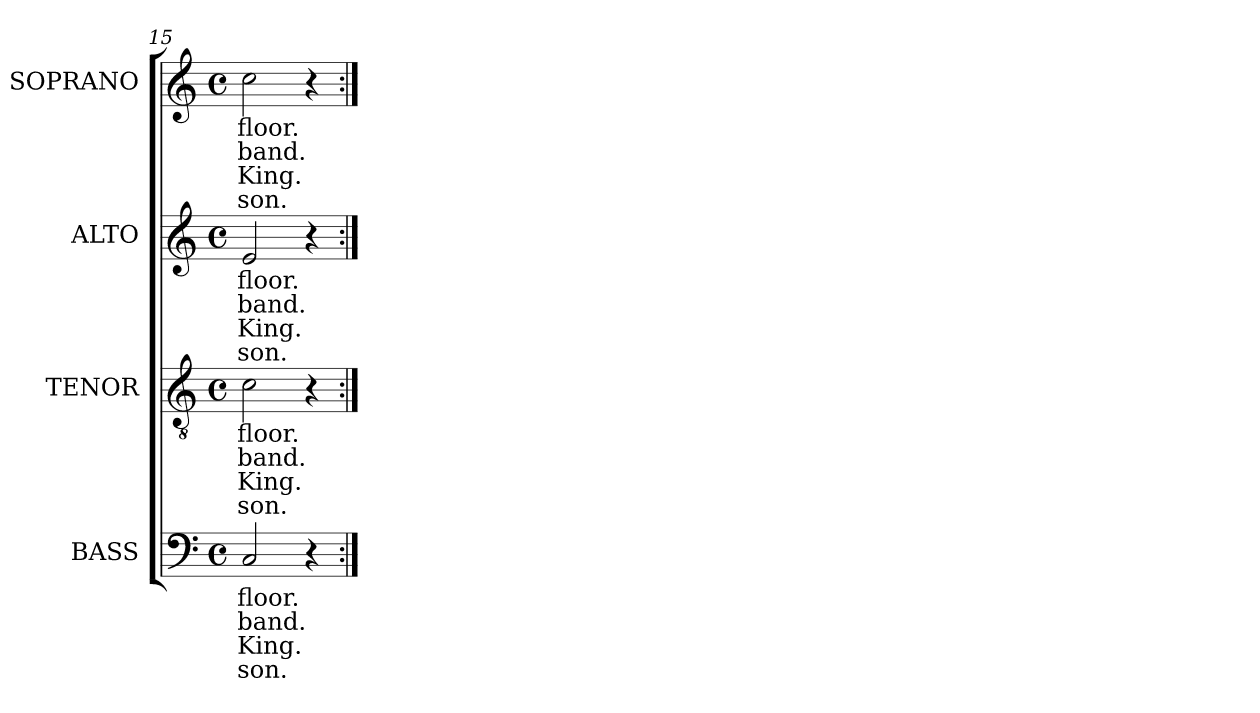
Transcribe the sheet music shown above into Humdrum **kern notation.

**kern	**text	**text	**text	**text	**kern	**text	**text	**text	**text	**kern	**text	**text	**text	**text	**kern	**text	**text	**text	**text
*part4	*part4	*part4	*part4	*part4	*part3	*part3	*part3	*part3	*part3	*part2	*part2	*part2	*part2	*part2	*part1	*part1	*part1	*part1	*part1
*staff4	*staff4	*staff4	*staff4	*staff4	*staff3	*staff3	*staff3	*staff3	*staff3	*staff2	*staff2	*staff2	*staff2	*staff2	*staff1	*staff1	*staff1	*staff1	*staff1
*I"BASS	*	*	*	*	*I"TENOR	*	*	*	*	*I"ALTO	*	*	*	*	*I"SOPRANO	*	*	*	*
*I'B.	*	*	*	*	*I'T.	*	*	*	*	*I'A.	*	*	*	*	*I'S.	*	*	*	*
*clefF4	*	*	*	*	*clefGv2	*	*	*	*	*clefG2	*	*	*	*	*clefG2	*	*	*	*
*	*	*	*	*	*ITrd7c12	*	*	*	*	*	*	*	*	*	*	*	*	*	*
*k[]	*	*	*	*	*k[]	*	*	*	*	*k[]	*	*	*	*	*k[]	*	*	*	*
*C:	*	*	*	*	*C:	*	*	*	*	*C:	*	*	*	*	*C:	*	*	*	*
*M4/4	*	*	*	*	*M4/4	*	*	*	*	*M4/4	*	*	*	*	*M4/4	*	*	*	*
*met(c)	*	*	*	*	*met(c)	*	*	*	*	*met(c)	*	*	*	*	*met(c)	*	*	*	*
=15	=15	=15	=15	=15	=15	=15	=15	=15	=15	=15	=15	=15	=15	=15	=15	=15	=15	=15	=15
!	!LO:LY:b:color=#000000	!LO:LY:b:color=#000000	!LO:LY:b:color=#000000	!LO:LY:b:color=#000000	!	!	!	!	!	!	!	!	!	!	!	!	!	!	!
!	!	!	!	!	!	!LO:LY:b:color=#000000	!LO:LY:b:color=#000000	!LO:LY:b:color=#000000	!LO:LY:b:color=#000000	!	!	!	!	!	!	!	!	!	!
!	!	!	!	!	!	!	!	!	!	!	!LO:LY:b:color=#000000	!LO:LY:b:color=#000000	!LO:LY:b:color=#000000	!LO:LY:b:color=#000000	!	!	!	!	!
!	!	!	!	!	!	!	!	!	!	!	!	!	!	!	!	!LO:LY:b:color=#000000	!LO:LY:b:color=#000000	!LO:LY:b:color=#000000	!LO:LY:b:color=#000000
2Ci/	floor.	band.	King.	son.	2Ci\	floor.	band.	King.	son.	2ei/	floor.	band.	King.	son.	2cci\	floor.	band.	King.	son.
4r	.	.	.	.	4r	.	.	.	.	4r	.	.	.	.	4r	.	.	.	.
=:|!	=:|!	=:|!	=:|!	=:|!	=:|!	=:|!	=:|!	=:|!	=:|!	=:|!	=:|!	=:|!	=:|!	=:|!	=:|!	=:|!	=:|!	=:|!	=:|!
*-	*-	*-	*-	*-	*-	*-	*-	*-	*-	*-	*-	*-	*-	*-	*-	*-	*-	*-	*-
